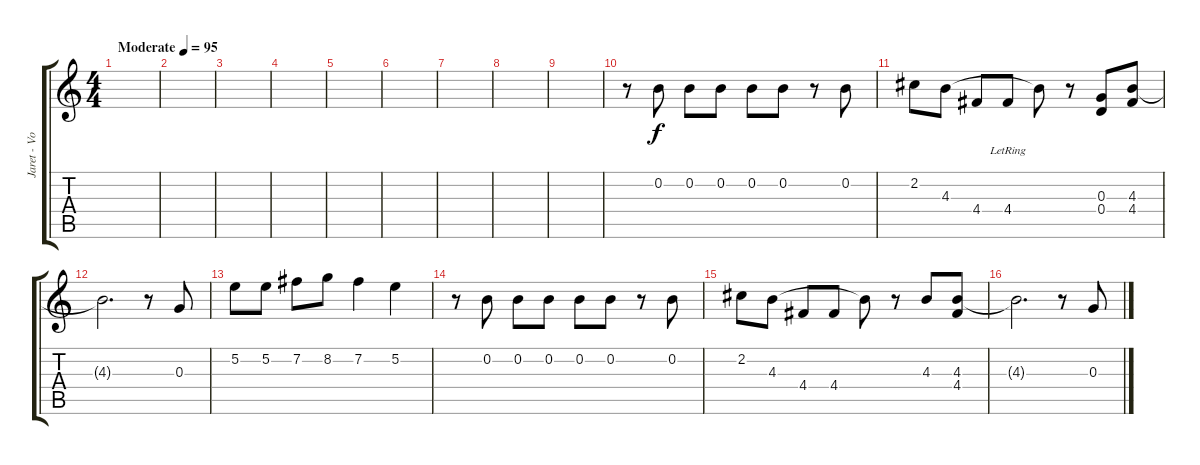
\track ("Jaret - Vocal" "Jaret - Vo") {instrument acousticguitarnylon}
\staff {score tabs}
\tuning (E4 B3 G3 D3 A2 E2) {hide}
\ts (4 4)
\tempo (95 "Moderate")
\clef g2
\ks c
|
|
|
|
|
|
|
|
|
r.8 0.2.8 0.2.8 0.2.8 0.2.8 0.2.8 r.8 0.2.8 |
2.2.8 4.3.8 4.4.8 4.4{lr}.8 4.3{t}.8 r.8 (0.3 0.4).8 (4.3 4.4).8 |
4.3{t}.2{d} r.8 0.3.8 |
5.2.8 5.2.8 7.2.8 8.2.8 7.2.4 5.2.4 |
r.8 0.2.8 0.2.8 0.2.8 0.2.8 0.2.8 r.8 0.2.8 |
2.2.8 4.3.8 4.4.8 4.4.8 4.3{t}.8 r.8 4.3.8 (4.3 4.4).8 |
4.3{t}.2{d} r.8 0.3.8
